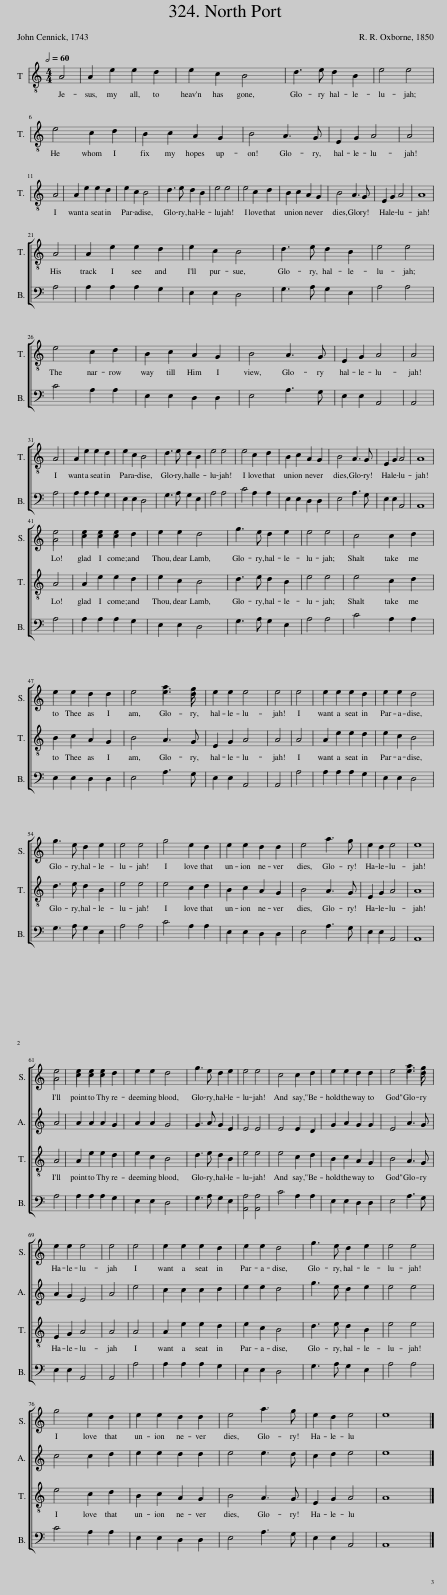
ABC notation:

X:1
%%score [ ( 1 2 ) 3 4 ( 5 6 ) ]
L:1/8
Q:1/2=60
M:4/4
I:linebreak $
K:C
V:1 treble
V:2 treble
V:3 treble
V:4 treble-8
V:5 bass
V:6 bass
V:1
 z4 | z8 | z8 | z8 | z8 |$ %5
 z8 | z8 | z8 | z8 | z4 |$ %10
 z4 | z8 | z8 | z8 | z8 | %15
 z8 | z8 | z8 | z8 | z8 |$ %20
 z4 | z8 | z8 | z8 | z8 |$ %25
 z8 | z8 | z8 | z8 | z4 |$ %30
 z4 | z8 | z8 | z8 | z8 | %35
 z8 | z8 | z8 | z8 | z8 |$ %40
 e4 | c2 c2 c2 d2 | e2 e2 d4 | g3 e d2 e2 | e4 e4 | %45
 c4 c2 d2 |$ e2 e2 d2 d2 | e4 e3 d | e2 e2 e4 | e4 | %50
 e4 | e2 e2 e2 d2 | e2 e2 d4 |$ g3 e d2 e2 | e4 e4 | %55
 g4 e2 d2 | e2 e2 d2 d2 | e4 a3 g | e2 d2 e4 | e8 |$ %60
 e4 | c2 c2 c2 d2 | e2 e2 d4 | g3 e d2 e2 | e4 e4 | %65
 c4 c2 d2 | e2 e2 d2 d2 | e4 e3 d |$ e2 e2 e4 | e4 | %70
 e4 | e2 e2 e2 d2 | e2 e2 d4 | g3 e d2 e2 | e4 e4 |$ %75
 g4 e2 d2 | e2 e2 d2 d2 | e4 a3 g | e2 d2 e4 | e8 |] %80
V:2
 x4 | x8 | x8 | x8 | x8 |$ %5
 x8 | x8 | x8 | x8 | x4 |$ %10
 x4 | x8 | x8 | x8 | x8 | %15
 x8 | x8 | x8 | x8 | x8 |$ %20
 x4 | x8 | x8 | x8 | x8 |$ %25
 x8 | x8 | x8 | x8 | x4 |$ %30
 x4 | x8 | x8 | x8 | x8 | %35
 x8 | x8 | x8 | x8 | x8 |$ %40
 A4 | e2 e2 e2 x2 | x8 | x8 | x8 | %45
 x8 |$ x8 | x4 a3 g | x8 | x4 | %50
 x4 | x8 | x8 |$ x8 | x8 | %55
 x8 | x8 | x8 | x8 | x8 |$ %60
 A4 | e2 e2 e2 x2 | x8 | x8 | x8 | %65
 x8 | x8 | x4 a3 g |$ x8 | x4 | %70
 x4 | x8 | x8 | x8 | x8 |$ %75
 x8 | x8 | x8 | x8 | x8 |] %80
V:3
 z4 | z8 | z8 | z8 | z8 |$ %5
 z8 | z8 | z8 | z8 | z4 |$ %10
 z4 | z8 | z8 | z8 | z8 | %15
 z8 | z8 | z8 | z8 | z8 |$ %20
 z4 | z8 | z8 | z8 | z8 |$ %25
 z8 | z8 | z8 | z8 | z4 |$ %30
 z4 | z8 | z8 | z8 | z8 | %35
 z8 | z8 | z8 | z8 | z8 |$ %40
 z4 | z4 z4 | z4 z4 | z4 z4 | z4 z4 | %45
 z4 z4 |$ z4 z4 | z4 z4 | z4 z4 | z4 | %50
 z4 | z4 z4 | z4 z4 |$ z4 z4 | z4 z4 | %55
 z4 z4 | z4 z4 | z4 z4 | z4 z4 | z4 z4 |$ %60
 A4 | A2 A2 A2 G2 | A2 A2 G4 | G3 A G2 E2 | E4 E4 | %65
 E4 E2 D2 | G2 A2 G2 G2 | E4 A3 G |$ A2 G2 E4 | A4 | %70
 e4 | c2 c2 c2 d2 | e2 e2 d4 | g3 e d2 e2 | e4 e4 |$ %75
 c4 c2 d2 | e2 e2 d2 d2 | e4 e3 d | c2 d2 e4 | e8 |] %80
V:4
 A4 | A2 e2 e2 d2 | e2 c2 B4 | d3 e d2 B2 | e4 e4 |$ %5
 e4 c2 d2 | B2 c2 A2 G2 | B4 A3 G | E2 G2 A4 | A4 |$ %10
 A4 | A2 e2 e2 d2 | e2 c2 B4 | d3 e d2 B2 | e4 e4 | %15
 e4 c2 d2 | B2 c2 A2 G2 | B4 A3 G | E2 G2 A4 | A8 |$ %20
 A4 | A2 e2 e2 d2 | e2 c2 B4 | d3 e d2 B2 | e4 e4 |$ %25
 e4 c2 d2 | B2 c2 A2 G2 | B4 A3 G | E2 G2 A4 | A4 |$ %30
 A4 | A2 e2 e2 d2 | e2 c2 B4 | d3 e d2 B2 | e4 e4 | %35
 e4 c2 d2 | B2 c2 A2 G2 | B4 A3 G | E2 G2 A4 | A8 |$ %40
 A4 | A2 e2 e2 d2 | e2 c2 B4 | d3 e d2 B2 | e4 e4 | %45
 e4 c2 d2 |$ B2 c2 A2 G2 | B4 A3 G | E2 G2 A4 | A4 | %50
 A4 | A2 e2 e2 d2 | e2 c2 B4 |$ d3 e d2 B2 | e4 e4 | %55
 e4 c2 d2 | B2 c2 A2 G2 | B4 A3 G | E2 G2 A4 | A8 |$ %60
 A4 | A2 e2 e2 d2 | e2 c2 B4 | d3 e d2 B2 | e4 e4 | %65
 e4 c2 d2 | B2 c2 A2 G2 | B4 A3 G |$ E2 G2 A4 | A4 | %70
 A4 | A2 e2 e2 d2 | e2 c2 B4 | d3 e d2 B2 | e4 e4 |$ %75
 e4 c2 d2 | B2 c2 A2 G2 | B4 A3 G | E2 G2 A4 | A8 |] %80
V:5
 z4 | z8 | z8 | z8 | z8 |$ %5
 z8 | z8 | z8 | z8 | z4 |$ %10
 z4 | z8 | z8 | z8 | z8 | %15
 z8 | z8 | z8 | z8 | z8 |$ %20
 A,4 | A,2 A,2 A,2 G,2 | E,2 E,2 D,4 | G,3 A, G,2 E,2 | A,4 A,4 |$ %25
 C4 A,2 A,2 | E,2 E,2 D,2 D,2 | E,4 A,3 G, | E,2 E,2 A,,4 | A,,4 |$ %30
 A,4 | A,2 A,2 A,2 G,2 | E,2 E,2 D,4 | G,3 A, G,2 E,2 | A,4 A,4 | %35
 C4 A,2 A,2 | E,2 E,2 D,2 D,2 | E,4 A,3 G, | E,2 E,2 A,,4 | A,,8 |$ %40
 A,4 | A,2 A,2 A,2 G,2 | E,2 E,2 D,4 | G,3 A, G,2 E,2 | A,4 A,4 | %45
 C4 A,2 A,2 |$ E,2 E,2 D,2 D,2 | E,4 A,3 G, | E,2 E,2 A,,4 | A,,4 | %50
 A,4 | A,2 A,2 A,2 G,2 | E,2 E,2 D,4 |$ G,3 A, G,2 E,2 | A,4 A,4 | %55
 C4 A,2 A,2 | E,2 E,2 D,2 D,2 | E,4 A,3 G, | E,2 E,2 A,,4 | A,,8 |$ %60
 A,4 | A,2 A,2 A,2 G,2 | E,2 E,2 D,4 | G,3 A, G,2 E,2 | A,4 A,4 | %65
 C4 A,2 A,2 | E,2 E,2 D,2 D,2 | E,4 A,3 G, |$ E,2 E,2 A,,4 | A,,4 | %70
 A,4 | A,2 A,2 A,2 G,2 | E,2 E,2 D,4 | G,3 A, G,2 E,2 | A,4 A,4 |$ %75
 C4 A,2 A,2 | E,2 E,2 D,2 D,2 | E,4 A,3 G, | E,2 E,2 A,,4 | A,,8 |] %80
V:6
 x4 | x8 | x8 | x8 | x8 |$ %5
 x8 | x8 | x8 | x8 | x4 |$ %10
 x4 | x8 | x8 | x8 | x8 | %15
 x8 | x8 | x8 | x8 | x8 |$ %20
 x4 | x8 | x8 | x8 | x8 |$ %25
 x8 | x8 | x8 | x8 | x4 |$ %30
 x4 | x8 | x8 | x8 | x8 | %35
 x8 | x8 | x8 | x8 | x8 |$ %40
 x4 | x8 | x8 | x8 | x8 | %45
 x8 |$ x8 | x8 | x8 | x4 | %50
 x4 | x8 | x8 |$ x8 | x8 | %55
 x8 | x8 | x8 | x8 | x8 |$ %60
 x4 | x8 | x8 | x8 | A,,4 A,,4 | %65
 x8 | x8 | x8 |$ x8 | x4 | %70
 x4 | x8 | x8 | x8 | x8 |$ %75
 x8 | x8 | x8 | x8 | x8 |] %80
